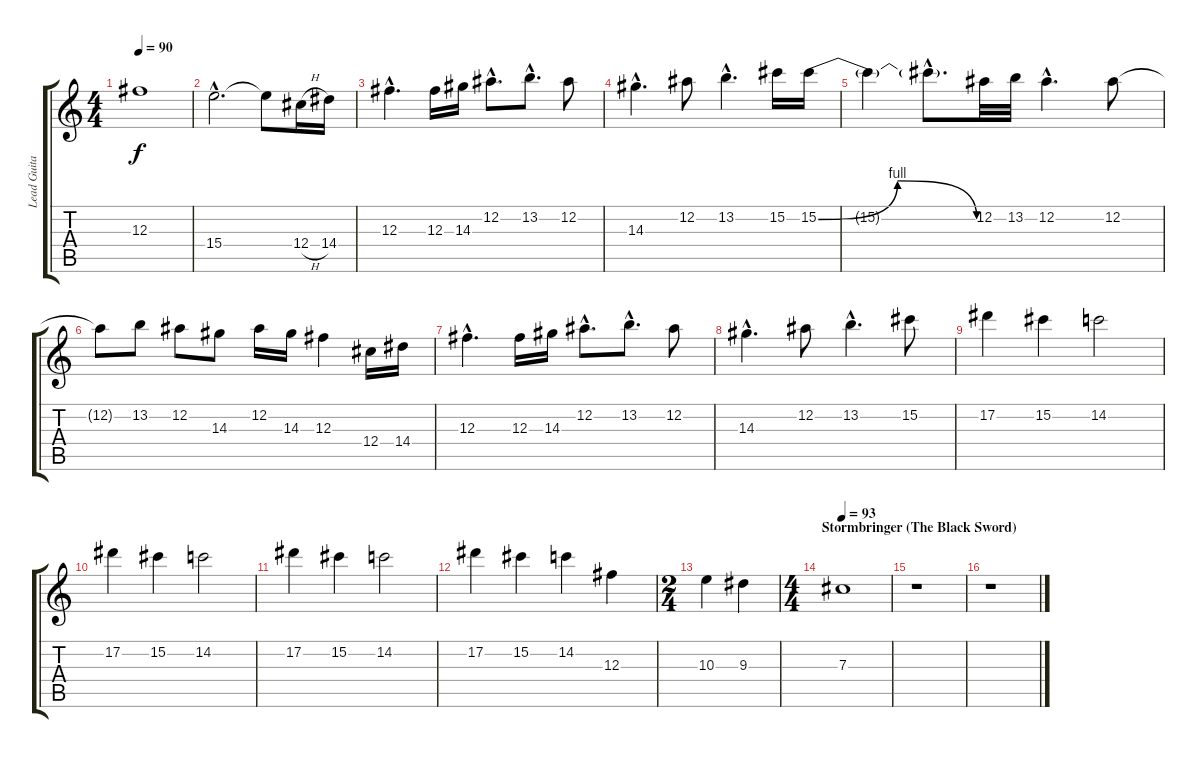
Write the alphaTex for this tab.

\track ("Lead Guitar" "Lead Guita") {instrument overdrivenguitar}
\staff {score tabs}
\tuning (Eb4 Bb3 Gb3 Db3 Ab2 Eb2) {hide}
\ts (4 4)
\tempo 90
\clef g2
\ks c
12.3.1{dy f} |
15.4{hac}.2{d} 15.4{t}.8 12.4{h}.16 14.4.16 |
12.3{hac}.4{d} 12.3.16 14.3.16 12.2{hac}.8{d} 13.2{hac}.8{d} 12.2.8 |
14.3{hac}.4{d} 12.2.8 13.2{hac}.4{d} 15.2.16 15.2{be (bendrelease 0 0 15 4 45 4 60 0)}.16 |
15.2{t}.4 15.2{hac t}.8{d} 12.2.32 13.2.32 12.2{hac}.4{d} 12.2.8 |
12.2{t}.8 13.2.8 12.2.8 14.3.8 12.2.16 14.3.16 12.3.4 12.4.16 14.4.16 |
12.3{hac}.4{d} 12.3.16 14.3.16 12.2{hac}.8{d} 13.2{hac}.8{d} 12.2.8 |
14.3{hac}.4{d} 12.2.8 13.2{hac}.4{d} 15.2.8 |
17.2.4 15.2.4 14.2.2 |
17.2.4 15.2.4 14.2.2 |
17.2.4 15.2.4 14.2.2 |
17.2.4 15.2.4 14.2.4 12.3.4 |
\ts (2 4)
10.3.4 9.3.4 |
\ts (4 4)
\section ("" "Stormbringer (The Black Sword)")
\tempo 93
7.3.1 |
r.1 |
r.1
